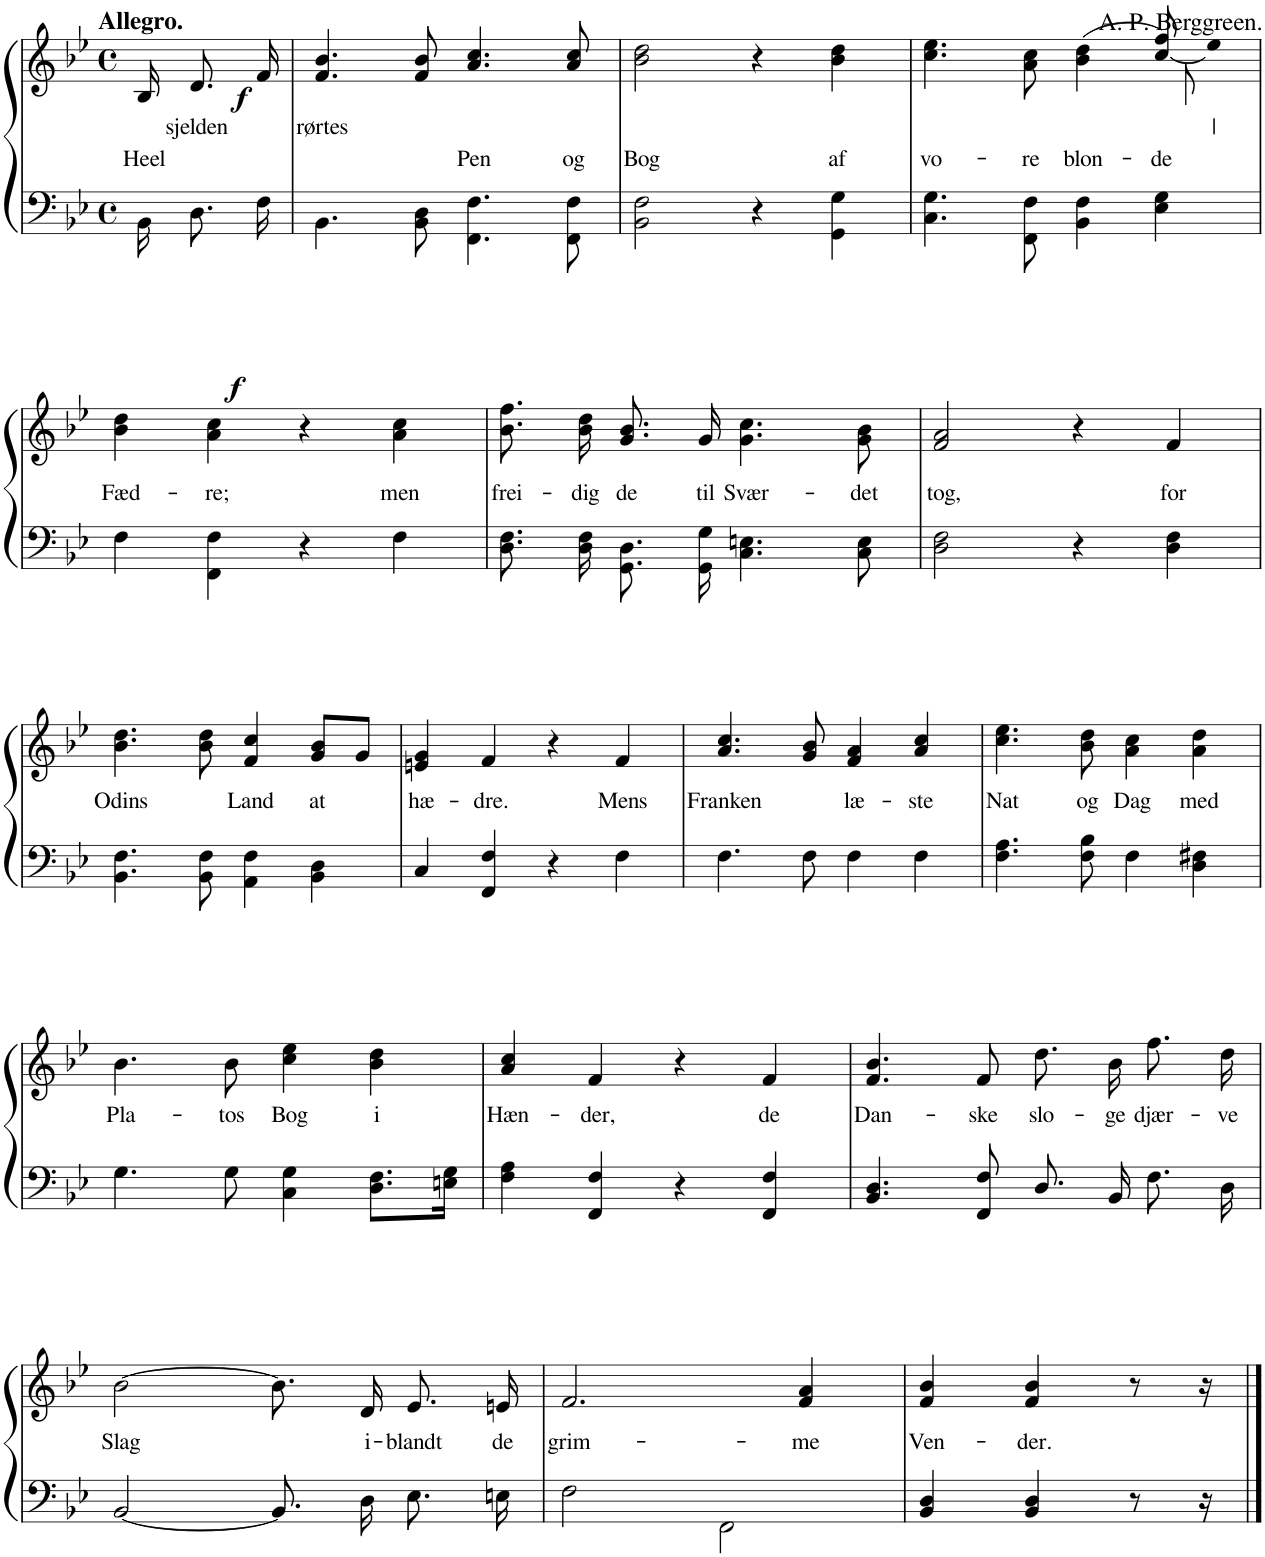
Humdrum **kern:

**kern	**kern	**text	**dynam
*part1	*part1	*part1	*part1
*staff2	*staff1	*staff1	*staff1/2
*I"Piano	*	*	*
*I'Pno	*	*	*
*clefF4	*clefG2	*	*
*k[b-e-]	*k[b-e-]	*	*
*M4/4	*M4/4	*	*
*met(c)	*met(c)	*	*
=1	=1	=1	=1
!	!LO:TX:a:B:t=Allegro.	!	!
!	!	!LO:LY:b	!LO:DY:b=2
!	!	!	!LO:DY:n=1:b
16BB-\	16B-/	Heel	f f
!	!	!LO:LY:b	!
8.D\	8.d/	sjelden	.
16F\	16f/	.	.
=2	=2	=2	=2
!	!	!LO:LY:b	!
4.BB-\	4.f/ 4.b-/	rørtes	.
8BB-\ 8D\	8f/ 8b-/	.	.
!	!	!LO:LY:b	!
4.FF\ 4.F\	4.a/ 4.cc/	Pen	.
!	!	!LO:LY:b	!
8FF\ 8F\	8a/ 8cc/	og	.
=3	=3	=3	=3
!	!	!LO:LY:b	!
2BB-\ 2F\	2b-\ 2dd\	Bog	.
4r	4r	.	.
!	!	!LO:LY:b	!
4GG\ 4G\	4b-\ 4dd\	af	.
=4	=4	=4	=4
!	!	!LO:LY:b	!
4.C\ 4.G\	4.cc\ 4.ee-\	vo-	.
!	!	!LO:LY:b	!
8FF\ 8F\	8a\ 8cc\	-re	.
!	!	!LO:LY:b	!
4BB-\ 4F\	(4b-\ 4dd\	blon-	.
!	!	!LO:LY:b	!
4E-\ 4G\	[8cc/ 8ff/)	-de	.
!	!	!LO:LY:b	!
.	8cc/] 8ee-/	|	.
!!LO:LB:g=z
=5	=5	=5	=5
!	!	!LO:LY:b	!
4F\	4b-\ 4dd\	Fæd-	.
!	!	!LO:LY:b	!
4FF\ 4F\	4a\ 4cc\	-re;	.
4r	4r	.	.
!	!	!LO:LY:b	!
4F\	4a\ 4cc\	men	.
=6	=6	=6	=6
!	!	!LO:LY:b	!
8.D\ 8.F\	8.b-\ 8.ff\	frei-	.
!	!	!LO:LY:b	!
16D\ 16F\	16b-\ 16dd\	-dig	.
!	!	!LO:LY:b	!
8.GG\ 8.D\	8.g/ 8.b-/	de	.
!	!	!LO:LY:b	!
16GG\ 16G\	16g/	til	.
!	!	!LO:LY:b	!
4.C\ 4.En\	4.g\ 4.cc\	Svær-	.
!	!	!LO:LY:b	!
8C\ 8E\	8g\ 8b-\	-det	.
=7	=7	=7	=7
!	!	!LO:LY:b	!
2D\ 2F\	2f/ 2a/	tog,	.
4r	4r	.	.
!	!	!LO:LY:b	!
4D\ 4F\	4f/	for	.
!!LO:LB:g=z
=8	=8	=8	=8
!	!	!LO:LY:b	!
4.BB-\ 4.F\	4.b-\ 4.dd\	Odins	.
8BB-\ 8F\	8b-\ 8dd\	.	.
!	!	!LO:LY:b	!
4AA\ 4F\	4f/ 4cc/	Land	.
!	!	!LO:LY:b	!
4BB-\ 4D\	8g/ 8b-/L	at	.
.	8g/J	.	.
=9	=9	=9	=9
!	!	!LO:LY:b	!
4C/	4en/ 4g/	hæ-	.
!	!	!LO:LY:b	!
4FF/ 4F/	4f/	-dre.	.
4r	4r	.	.
!	!	!LO:LY:b	!
4F\	4f/	Mens	.
=10	=10	=10	=10
!	!	!LO:LY:b	!
4.F\	4.a/ 4.cc/	Franken	.
8F\	8g/ 8b-/	.	.
!	!	!LO:LY:b	!
4F\	4f/ 4a/	læ-	.
!	!	!LO:LY:b	!
4F\	4a/ 4cc/	-ste	.
=11	=11	=11	=11
!	!	!LO:LY:b	!
4.F\ 4.A\	4.cc\ 4.ee-\	Nat	.
!	!	!LO:LY:b	!
8F\ 8B-\	8b-\ 8dd\	og	.
!	!	!LO:LY:b	!
4F\	4a\ 4cc\	Dag	.
!	!	!LO:LY:b	!
4D\ 4F#X\	4a\ 4dd\	med	.
!!LO:LB:g=z
=12	=12	=12	=12
!	!	!LO:LY:b	!
4.G\	4.b-\	Pla-	.
!	!	!LO:LY:b	!
8G\	8b-\	-tos	.
!	!	!LO:LY:b	!
4C\ 4G\	4cc\ 4ee-\	Bog	.
!	!	!LO:LY:b	!
8.D\ 8.F\L	4b-\ 4dd\	i	.
16En\ 16G\Jk	.	.	.
=13	=13	=13	=13
!	!	!LO:LY:b	!
4F\ 4A\	4a/ 4cc/	Hæn-	.
!	!	!LO:LY:b	!
4FF/ 4F/	4f/	-der,	.
4r	4r	.	.
!	!	!LO:LY:b	!
4FF/ 4F/	4f/	de	.
=14	=14	=14	=14
!	!	!LO:LY:b	!
4.BB-/ 4.D/	4.f/ 4.b-/	Dan-	.
!	!	!LO:LY:b	!
8FF/ 8F/	8f/	-ske	.
!	!	!LO:LY:b	!
8.D/	8.dd\	slo-	.
!	!	!LO:LY:b	!
16BB-/	16b-\	-ge	.
!	!	!LO:LY:b	!
8.F\	8.ff\	djær-	.
!	!	!LO:LY:b	!
16D\	16dd\	-ve	.
!!LO:LB:g=z
=15	=15	=15	=15
!	!	!LO:LY:b	!
[2BB-/	[2b-\	Slag	.
8.BB-/]	8.b-\]	.	.
!	!	!LO:LY:b	!
16D\	16d/	i-	.
!	!	!LO:LY:b	!
8.E-\	8.e-/	-blandt	.
!	!	!LO:LY:b	!
16En\	16en/	de	.
=16	=16	=16	=16
!	!	!LO:LY:b	!
2F\	2.f/	grim-	.
2FF\	.	.	.
!	!	!LO:LY:b	!
.	4f/ 4a/	-me	.
=17	=17	=17	=17
!	!	!LO:LY:b	!
4BB-/ 4D/	4f/ 4b-/	Ven-	.
!	!	!LO:LY:b	!
4BB-/ 4D/	4f/ 4b-/	-der.	.
8r	8r	.	.
16r	16r	.	.
==	==	==	==
*-	*-	*-	*-
